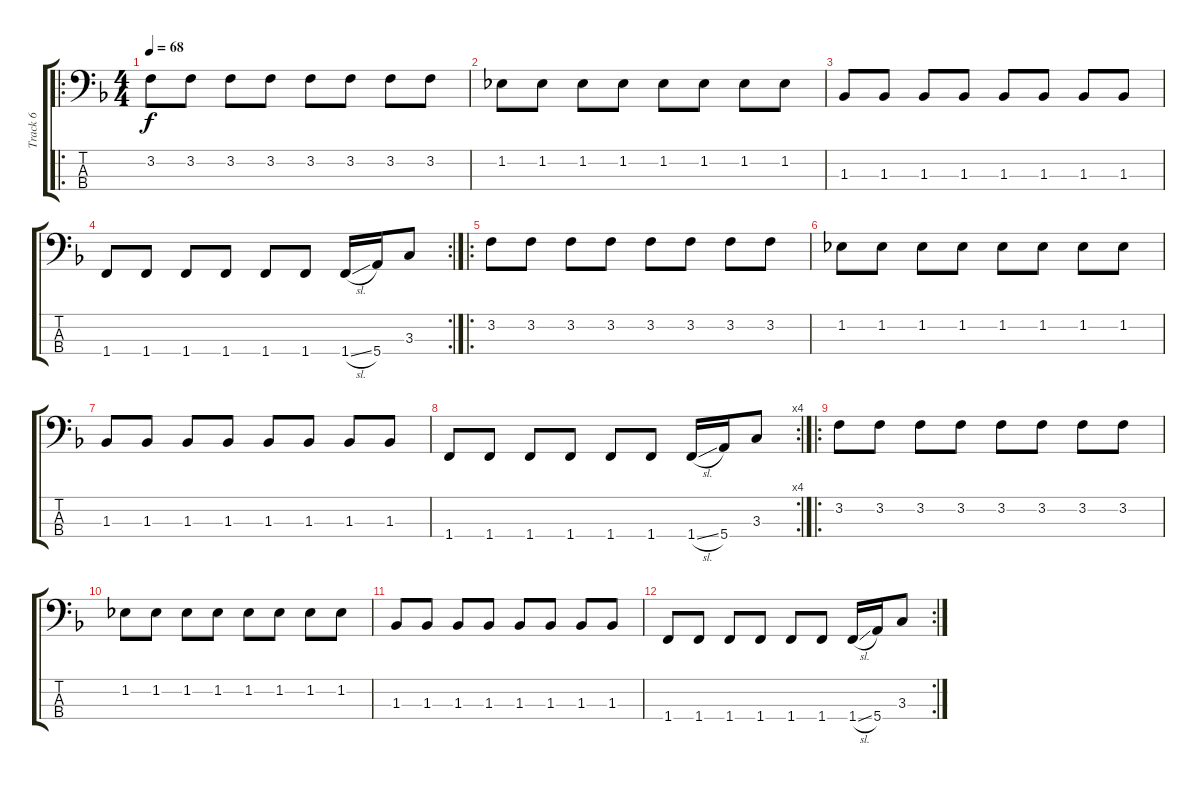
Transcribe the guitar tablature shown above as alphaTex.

\track ("Track 6" "Track 6") {instrument electricbassfinger}
\staff {score tabs}
\tuning (G2 D2 A1 E1) {hide}
\ro
\ts (4 4)
\tempo 68
\clef f4
\ks f
3.2.8{dy f} 3.2.8 3.2.8 3.2.8 3.2.8 3.2.8 3.2.8 3.2.8 |
1.2.8 1.2.8 1.2.8 1.2.8 1.2.8 1.2.8 1.2.8 1.2.8 |
1.3.8 1.3.8 1.3.8 1.3.8 1.3.8 1.3.8 1.3.8 1.3.8 |
\rc 2
1.4.8 1.4.8 1.4.8 1.4.8 1.4.8 1.4.8 1.4{sl}.16 5.4.16 3.3.8 |
\ro
3.2.8 3.2.8 3.2.8 3.2.8 3.2.8 3.2.8 3.2.8 3.2.8 |
1.2.8 1.2.8 1.2.8 1.2.8 1.2.8 1.2.8 1.2.8 1.2.8 |
1.3.8 1.3.8 1.3.8 1.3.8 1.3.8 1.3.8 1.3.8 1.3.8 |
\rc 4
1.4.8 1.4.8 1.4.8 1.4.8 1.4.8 1.4.8 1.4{sl}.16 5.4.16 3.3.8 |
\ro
3.2.8 3.2.8 3.2.8 3.2.8 3.2.8 3.2.8 3.2.8 3.2.8 |
1.2.8 1.2.8 1.2.8 1.2.8 1.2.8 1.2.8 1.2.8 1.2.8 |
1.3.8 1.3.8 1.3.8 1.3.8 1.3.8 1.3.8 1.3.8 1.3.8 |
\rc 2
1.4.8 1.4.8 1.4.8 1.4.8 1.4.8 1.4.8 1.4{sl}.16 5.4.16 3.3.8
